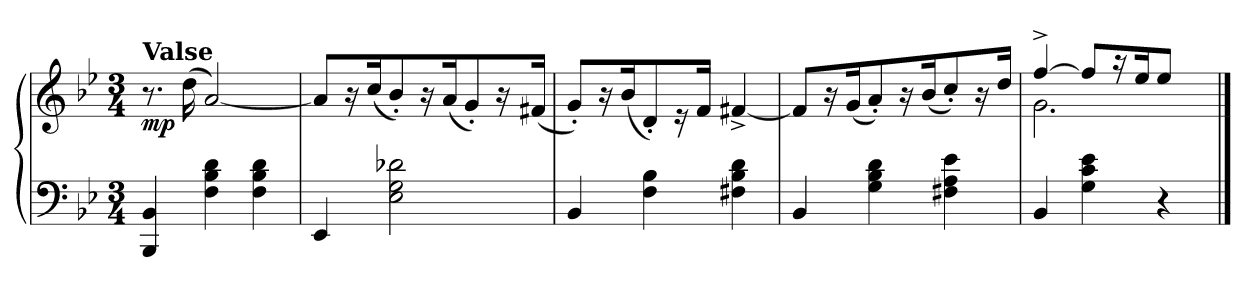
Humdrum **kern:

**kern	**kern	**dynam
*part1	*part1	*part1
*staff2	*staff1	*staff1/2
*clefF4	*clefG2	*
*k[b-e-]	*k[b-e-]	*
*B-:	*B-:	*
*M3/4	*M3/4	*
=1	=1	=1
!	!LO:TX:a:B:t=Valse	!
!	!	!LO:DY:b
4BBB-/ 4BB-/	8.r	mp
.	(>16dd\	.
4F\ 4B-\ 4d\	[2a/)	.
4F\ 4B-\ 4d\	.	.
=2	=2	=2
4EE-/	8a/L]	.
.	16r	.
.	(<16cc/k	.
2E-\ 2G\ 2d-X\	8b-'</)	.
.	16r	.
.	(<16a/k	.
.	8g'</)	.
.	16r	.
.	(<16f#X/Jk	.
=3	=3	=3
4BB-/	8g'</L)	.
.	16r	.
.	(<16b-/k	.
4F\ 4B-\	8d'</)	.
.	16r	.
.	16f/Jk	.
4F#X\ 4B-\ 4d\	[4f#X^</	.
=4	=4	=4
4BB-/	8f#/L]	.
.	16r	.
.	(<16g/k	.
4G\ 4B-\ 4d\	8a'</)	.
.	16r	.
.	(<16b-/k	.
4F#X\ 4A\ 4e-\	8cc'</)	.
.	16r	.
.	16dd/Jk	.
=5	=5	=5
*	*^	*
4BB-/	[>4ff^>/	2.g\	.
4G\ 4c\ 4e-\	8ff/L]	.	.
.	16r	.	.
.	16ee-/k	.	.
4r	8ee-/J	.	.
.	8ryy	.	.
*	*v	*v	*
==	==	==
*-	*-	*-
